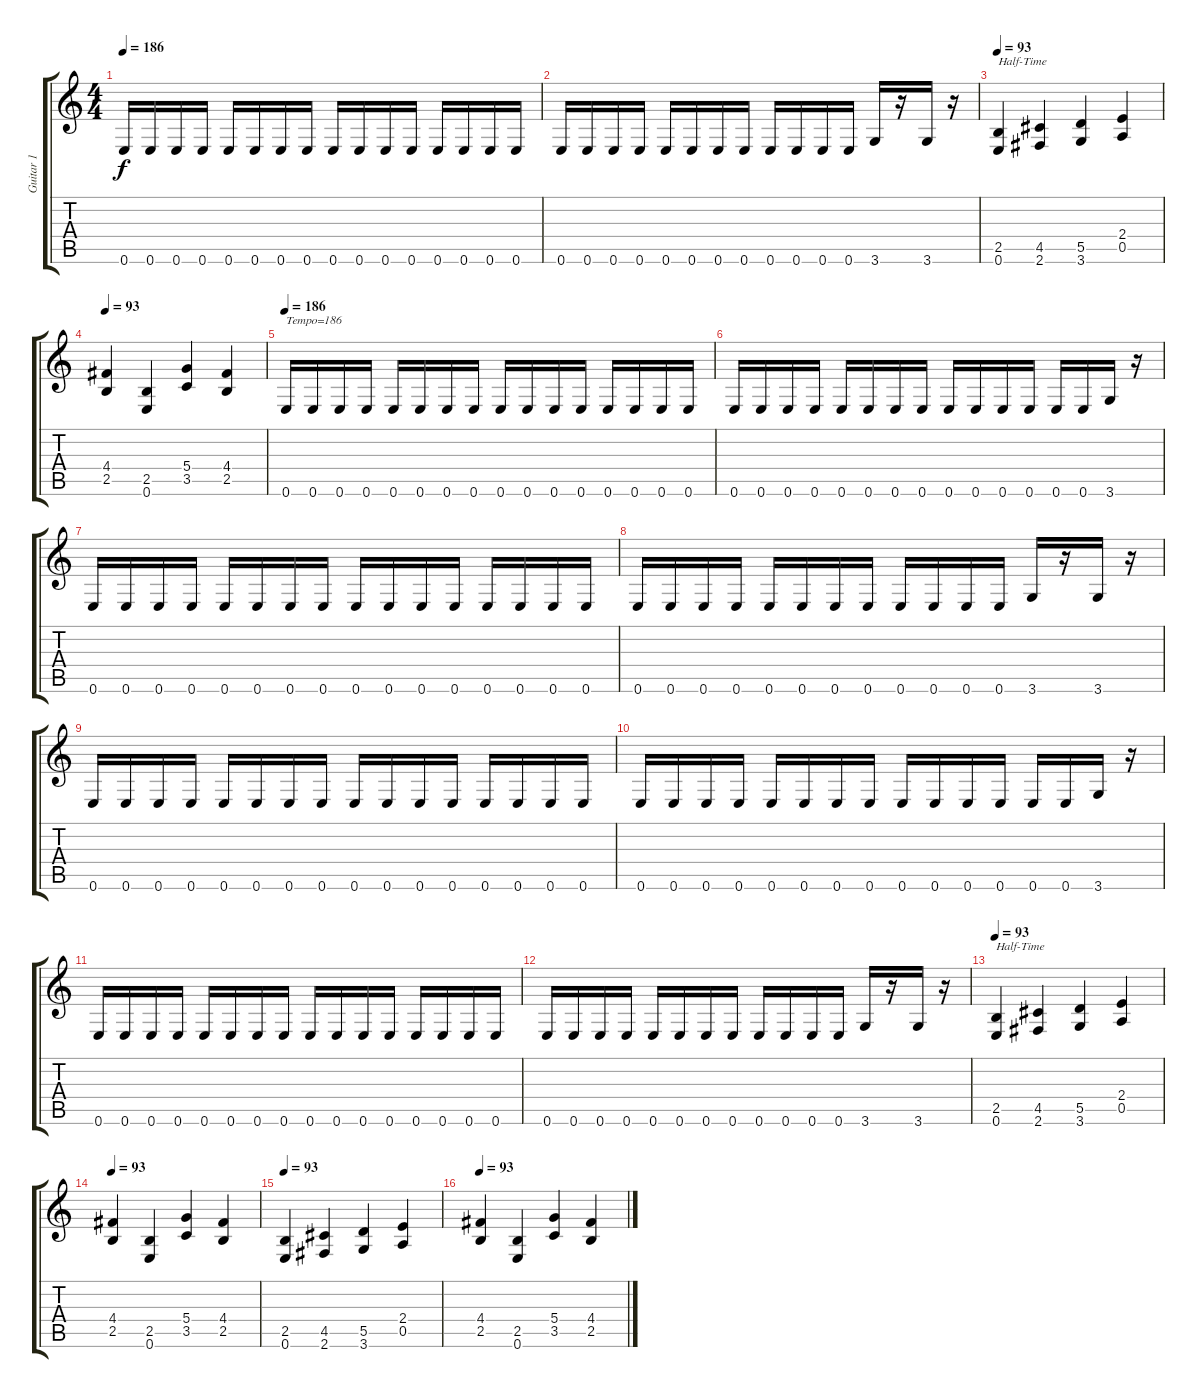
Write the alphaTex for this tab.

\track ("Guitar 1" "Guitar 1") {instrument distortionguitar}
\staff {score tabs}
\tuning (E4 B3 G3 D3 A2 E2) {hide}
\ts (4 4)
\tempo 186
\clef g2
\ks c
0.6.16{dy f} 0.6.16 0.6.16 0.6.16 0.6.16 0.6.16 0.6.16 0.6.16 0.6.16 0.6.16 0.6.16 0.6.16 0.6.16 0.6.16 0.6.16 0.6.16 |
0.6.16 0.6.16 0.6.16 0.6.16 0.6.16 0.6.16 0.6.16 0.6.16 0.6.16 0.6.16 0.6.16 0.6.16 3.6.16 r.16 3.6.16 r.16 |
\tempo 93
(2.5 0.6).4{txt "Half-Time"} (4.5 2.6).4 (5.5 3.6).4 (2.4 0.5).4 |
\tempo 93
(4.4 2.5).4 (2.5 0.6).4 (5.4 3.5).4 (4.4 2.5).4 |
\tempo 186
0.6.16{txt "Tempo=186"} 0.6.16 0.6.16 0.6.16 0.6.16 0.6.16 0.6.16 0.6.16 0.6.16 0.6.16 0.6.16 0.6.16 0.6.16 0.6.16 0.6.16 0.6.16 |
0.6.16 0.6.16 0.6.16 0.6.16 0.6.16 0.6.16 0.6.16 0.6.16 0.6.16 0.6.16 0.6.16 0.6.16 0.6.16 0.6.16 3.6.16 r.16 |
0.6.16 0.6.16 0.6.16 0.6.16 0.6.16 0.6.16 0.6.16 0.6.16 0.6.16 0.6.16 0.6.16 0.6.16 0.6.16 0.6.16 0.6.16 0.6.16 |
0.6.16 0.6.16 0.6.16 0.6.16 0.6.16 0.6.16 0.6.16 0.6.16 0.6.16 0.6.16 0.6.16 0.6.16 3.6.16 r.16 3.6.16 r.16 |
0.6.16 0.6.16 0.6.16 0.6.16 0.6.16 0.6.16 0.6.16 0.6.16 0.6.16 0.6.16 0.6.16 0.6.16 0.6.16 0.6.16 0.6.16 0.6.16 |
0.6.16 0.6.16 0.6.16 0.6.16 0.6.16 0.6.16 0.6.16 0.6.16 0.6.16 0.6.16 0.6.16 0.6.16 0.6.16 0.6.16 3.6.16 r.16 |
0.6.16 0.6.16 0.6.16 0.6.16 0.6.16 0.6.16 0.6.16 0.6.16 0.6.16 0.6.16 0.6.16 0.6.16 0.6.16 0.6.16 0.6.16 0.6.16 |
0.6.16 0.6.16 0.6.16 0.6.16 0.6.16 0.6.16 0.6.16 0.6.16 0.6.16 0.6.16 0.6.16 0.6.16 3.6.16 r.16 3.6.16 r.16 |
\tempo 93
(2.5 0.6).4{txt "Half-Time"} (4.5 2.6).4 (5.5 3.6).4 (2.4 0.5).4 |
\tempo 93
(4.4 2.5).4 (2.5 0.6).4 (5.4 3.5).4 (4.4 2.5).4 |
\tempo 93
(2.5 0.6).4 (4.5 2.6).4 (5.5 3.6).4 (2.4 0.5).4 |
\tempo 93
(4.4 2.5).4 (2.5 0.6).4 (5.4 3.5).4 (4.4 2.5).4
